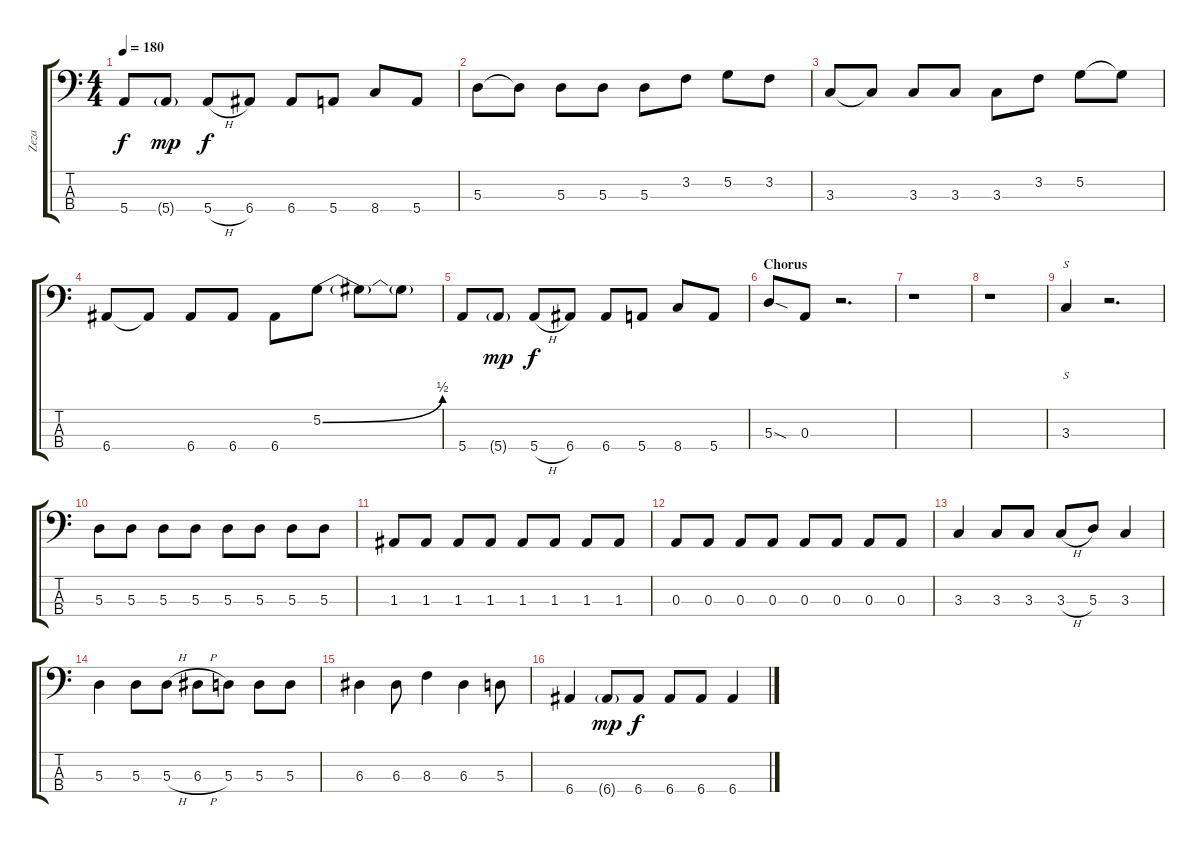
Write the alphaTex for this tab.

\track ("Zeza" "Zeza") {instrument electricbassfinger}
\staff {score tabs}
\tuning (G2 D2 A1 E1) {hide}
\ts (4 4)
\tempo 180
\clef f4
\ks c
5.4.8{dy f} 5.4{g}.8{dy mp} 5.4{h}.8{dy f} 6.4.8 6.4.8 5.4.8 8.4.8 5.4.8 |
5.3.8 5.3{t}.8 5.3.8 5.3.8 5.3.8 3.2.8 5.2.8 3.2.8 |
3.3.8 3.3{t}.8 3.3.8 3.3.8 3.3.8 3.2.8 5.2.8 5.2{t}.8 |
6.4.8 6.4{t}.8 6.4.8 6.4.8 6.4.8 5.2{be (bend 0 0 60 2)}.8 5.2{t}.8 5.2{t}.8 |
5.4.8 5.4{g}.8{dy mp} 5.4{h}.8{dy f} 6.4.8 6.4.8 5.4.8 8.4.8 5.4.8 |
\section ("" "Chorus")
5.3{sod}.8 0.3.8 r.2{d} |
r.1 |
r.1 |
3.3.4{s} r.2{d} |
5.3.8 5.3.8 5.3.8 5.3.8 5.3.8 5.3.8 5.3.8 5.3.8 |
1.3.8 1.3.8 1.3.8 1.3.8 1.3.8 1.3.8 1.3.8 1.3.8 |
0.3.8 0.3.8 0.3.8 0.3.8 0.3.8 0.3.8 0.3.8 0.3.8 |
3.3.4 3.3.8 3.3.8 3.3{h}.8 5.3.8 3.3.4 |
5.3.4 5.3.8 5.3{h}.8 6.3{h}.8 5.3.8 5.3.8 5.3.8 |
6.3.4 6.3.8 8.3.4 6.3.4 5.3.8 |
6.4.4 6.4{g}.8{dy mp} 6.4.8{dy f} 6.4.8 6.4.8 6.4.4
